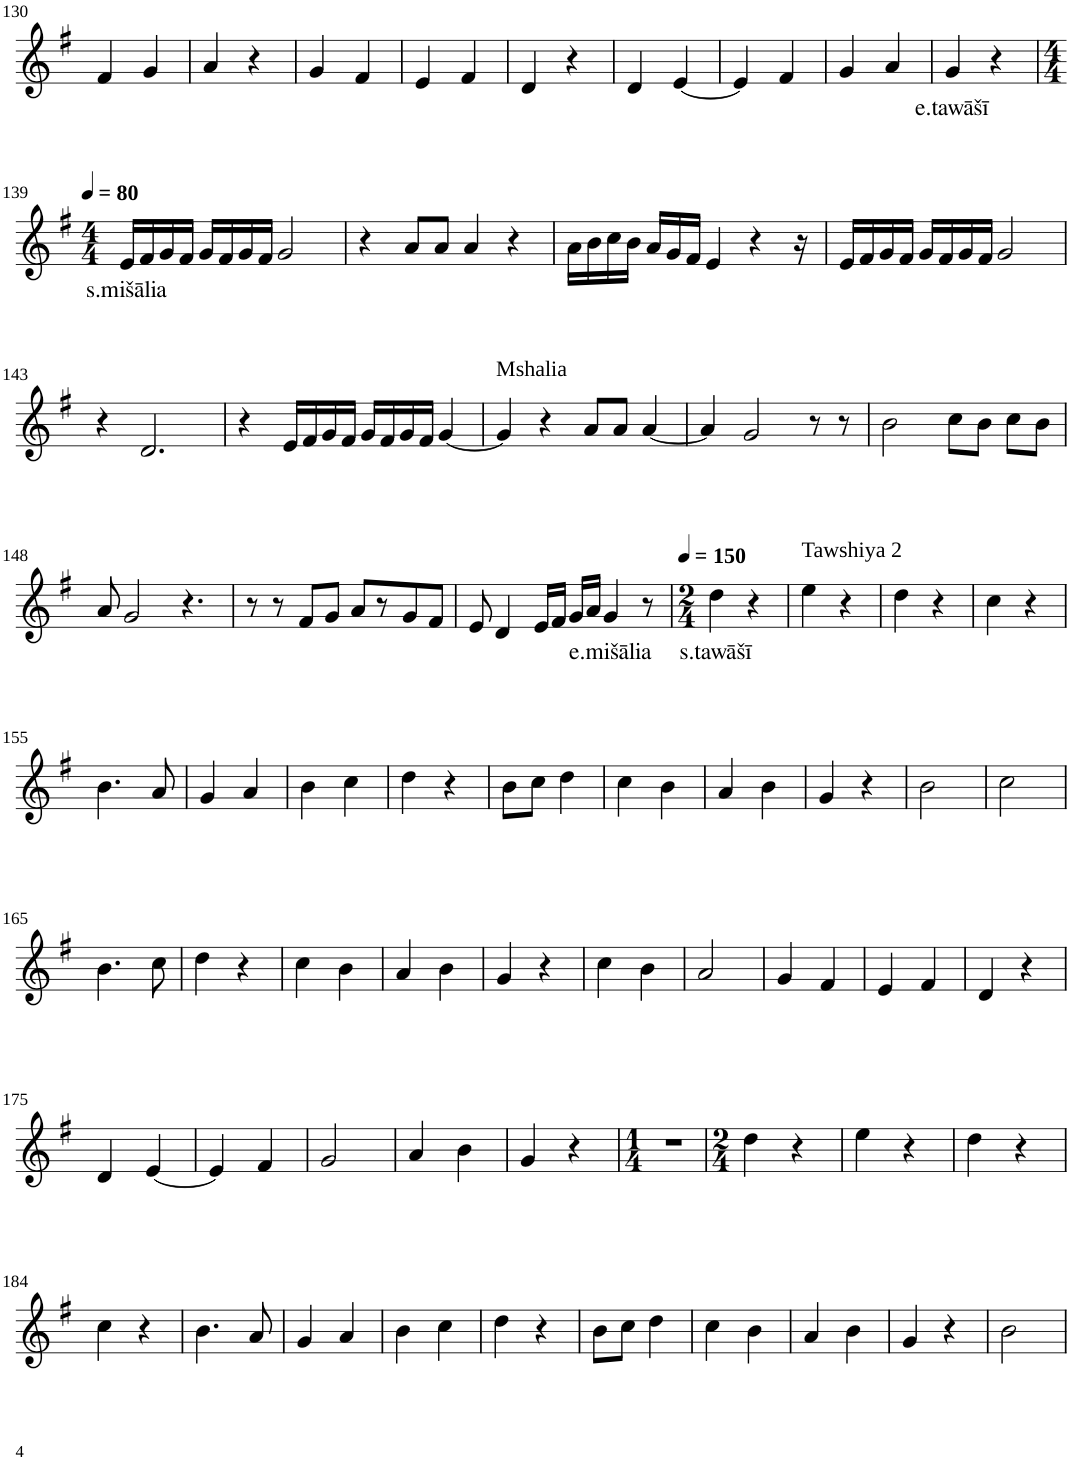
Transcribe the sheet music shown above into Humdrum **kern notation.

**kern	**text
*part1	*part1
*staff1	*staff1
*I"Violin	*
!!LO:PB:g=z
*clefG2	*
*k[f#]	*
*G:	*
*M2/4	*
=130	=130
4f#/	.
4g/	.
=131	=131
4a/	.
4r	.
=132	=132
4g/	.
4f#/	.
=133	=133
4e/	.
4f#/	.
=134	=134
4d/	.
4r	.
=135	=135
4d/	.
[4e/	.
=136	=136
4e/]	.
4f#/	.
=137	=137
4g/	.
4a/	.
=138	=138
!	!LO:LY:b
4g/	e.tawāšī
4r	.
!!LO:LB:g=z
=139	=139
*M4/4	*
*MM80	*
!	!LO:LY:b
16e/LL	s.mišālia
16f#/	.
16g/	.
16f#/JJ	.
16g/LL	.
16f#/	.
16g/	.
16f#/JJ	.
2g/	.
=140	=140
4r	.
8a/L	.
8a/J	.
4a/	.
4r	.
=141	=141
16a\LL	.
16b\	.
16cc\	.
16b\JJ	.
16a/LL	.
16g/	.
16f#/JJ	.
4e/	.
4r	.
16r	.
=142	=142
16e/LL	.
16f#/	.
16g/	.
16f#/JJ	.
16g/LL	.
16f#/	.
16g/	.
16f#/JJ	.
2g/	.
!!LO:LB:g=z
=143	=143
4r	.
2.d/	.
=144	=144
4r	.
16e/LL	.
16f#/	.
16g/	.
16f#/JJ	.
16g/LL	.
16f#/	.
16g/	.
16f#/JJ	.
[4g/	.
=145	=145
!LO:TX:a:t=Mshalia	!
4g/]	.
4r	.
8a/L	.
8a/J	.
[4a/	.
=146	=146
4a/]	.
2g/	.
8r	.
8r	.
=147	=147
2b\	.
8cc\L	.
8b\J	.
8cc\L	.
8b\J	.
!!LO:LB:g=z
=148	=148
8a/	.
2g/	.
4.r	.
=149	=149
8r	.
8r	.
8f#/L	.
8g/J	.
8a/L	.
8r	.
8g/	.
8f#/J	.
=150	=150
8e/	.
4d/	.
16e/LL	.
16f#/JJ	.
16g/LL	.
16a/JJ	.
!	!LO:LY:b
4g/	e.mišālia
8r	.
=151	=151
*M2/4	*
*MM150	*
!	!LO:LY:b
4dd\	s.tawāšī
4r	.
=152	=152
!LO:TX:a:t=Tawshiya 2	!
4ee\	.
4r	.
=153	=153
4dd\	.
4r	.
=154	=154
4cc\	.
4r	.
!!LO:LB:g=z
=155	=155
4.b\	.
8a/	.
=156	=156
4g/	.
4a/	.
=157	=157
4b\	.
4cc\	.
=158	=158
4dd\	.
4r	.
=159	=159
8b\L	.
8cc\J	.
4dd\	.
=160	=160
4cc\	.
4b\	.
=161	=161
4a/	.
4b\	.
=162	=162
4g/	.
4r	.
=163	=163
2b\	.
=164	=164
2cc\	.
!!LO:LB:g=z
=165	=165
4.b\	.
8cc\	.
=166	=166
4dd\	.
4r	.
=167	=167
4cc\	.
4b\	.
=168	=168
4a/	.
4b\	.
=169	=169
4g/	.
4r	.
=170	=170
4cc\	.
4b\	.
=171	=171
2a/	.
=172	=172
4g/	.
4f#/	.
=173	=173
4e/	.
4f#/	.
=174	=174
4d/	.
4r	.
!!LO:LB:g=z
=175	=175
4d/	.
[4e/	.
=176	=176
4e/]	.
4f#/	.
=177	=177
2g/	.
=178	=178
4a/	.
4b\	.
=179	=179
4g/	.
4r	.
=180	=180
*M1/4	*
4r	.
=181	=181
*M2/4	*
4dd\	.
4r	.
=182	=182
4ee\	.
4r	.
=183	=183
4dd\	.
4r	.
!!LO:LB:g=z
=184	=184
4cc\	.
4r	.
=185	=185
4.b\	.
8a/	.
=186	=186
4g/	.
4a/	.
=187	=187
4b\	.
4cc\	.
=188	=188
4dd\	.
4r	.
=189	=189
8b\L	.
8cc\J	.
4dd\	.
=190	=190
4cc\	.
4b\	.
=191	=191
4a/	.
4b\	.
=192	=192
4g/	.
4r	.
=193	=193
2b\	.
=	=
*-	*-
